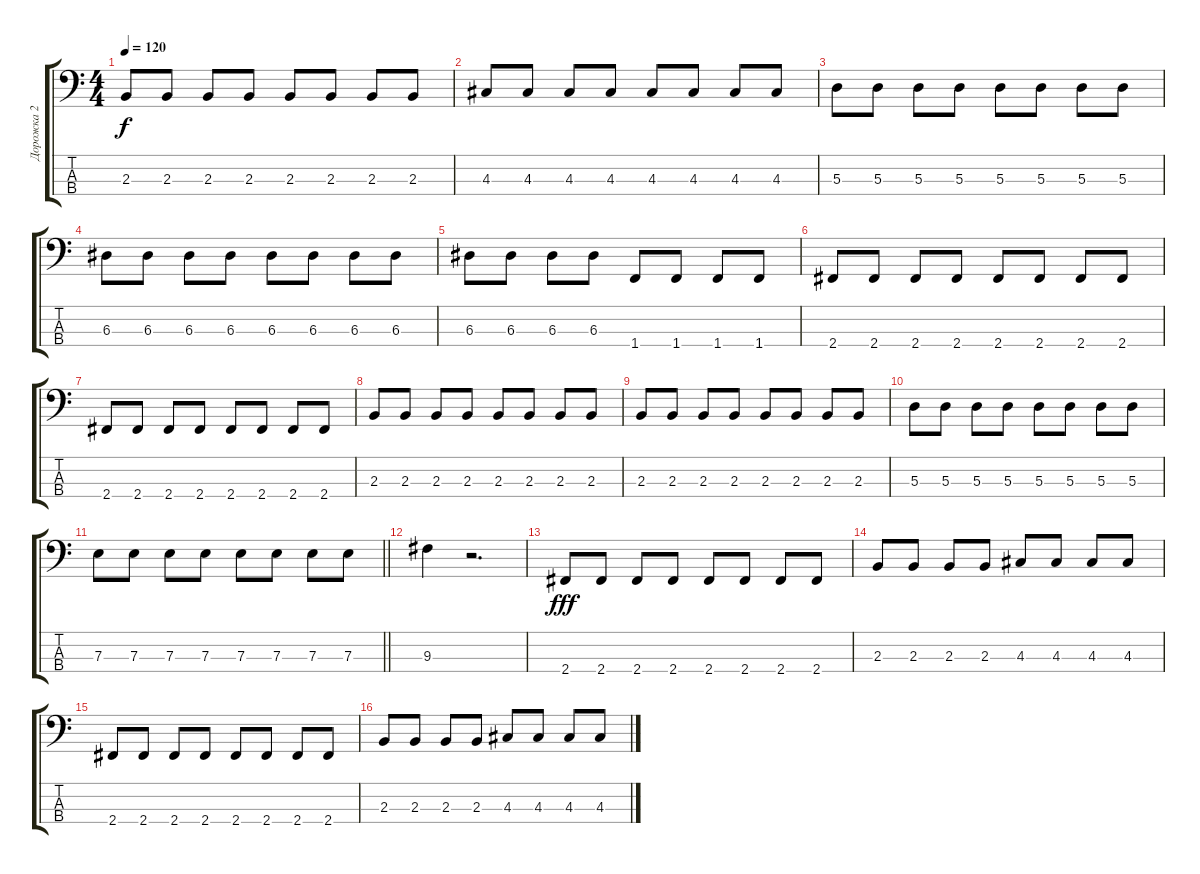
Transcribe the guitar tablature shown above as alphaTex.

\track ("Дорожка 2" "Дорожка 2") {instrument electricbassfinger}
\staff {score tabs}
\tuning (G2 D2 A1 E1) {hide}
\ts (4 4)
\tempo 120
\clef f4
\ks c
2.3.8{dy f} 2.3.8 2.3.8 2.3.8 2.3.8 2.3.8 2.3.8 2.3.8 |
4.3.8 4.3.8 4.3.8 4.3.8 4.3.8 4.3.8 4.3.8 4.3.8 |
5.3.8 5.3.8 5.3.8 5.3.8 5.3.8 5.3.8 5.3.8 5.3.8 |
6.3.8 6.3.8 6.3.8 6.3.8 6.3.8 6.3.8 6.3.8 6.3.8 |
6.3.8 6.3.8 6.3.8 6.3.8 1.4.8 1.4.8 1.4.8 1.4.8 |
2.4.8 2.4.8 2.4.8 2.4.8 2.4.8 2.4.8 2.4.8 2.4.8 |
2.4.8 2.4.8 2.4.8 2.4.8 2.4.8 2.4.8 2.4.8 2.4.8 |
2.3.8 2.3.8 2.3.8 2.3.8 2.3.8 2.3.8 2.3.8 2.3.8 |
2.3.8 2.3.8 2.3.8 2.3.8 2.3.8 2.3.8 2.3.8 2.3.8 |
5.3.8 5.3.8 5.3.8 5.3.8 5.3.8 5.3.8 5.3.8 5.3.8 |
\barLineRight lightlight
7.3.8 7.3.8 7.3.8 7.3.8 7.3.8 7.3.8 7.3.8 7.3.8 |
9.3.4 r.2{d} |
2.4.8{dy fff} 2.4.8 2.4.8 2.4.8 2.4.8 2.4.8 2.4.8 2.4.8 |
2.3.8 2.3.8 2.3.8 2.3.8 4.3.8 4.3.8 4.3.8 4.3.8 |
2.4.8 2.4.8 2.4.8 2.4.8 2.4.8 2.4.8 2.4.8 2.4.8 |
2.3.8 2.3.8 2.3.8 2.3.8 4.3.8 4.3.8 4.3.8 4.3.8
